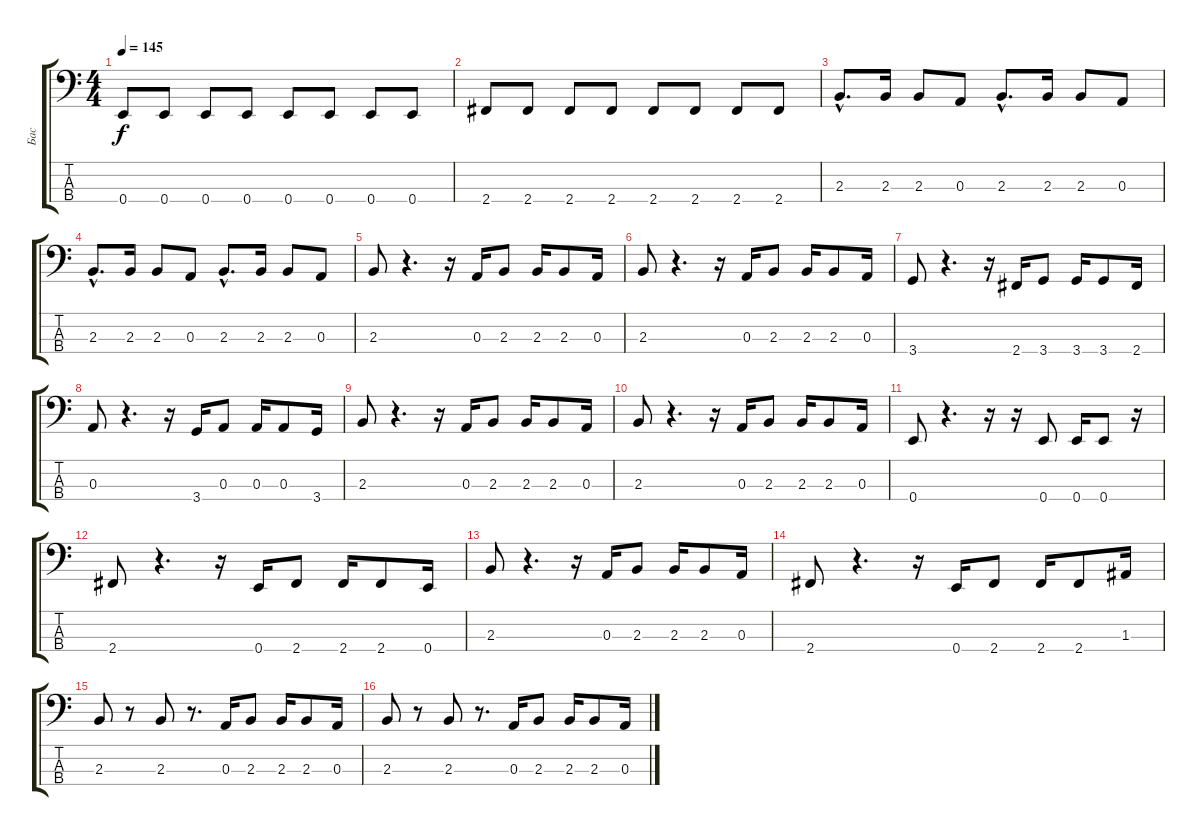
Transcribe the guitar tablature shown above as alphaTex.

\track ("Бас" "Бас") {instrument electricbassfinger}
\staff {score tabs}
\tuning (G2 D2 A1 E1) {hide}
\ts (4 4)
\tempo 145
\clef f4
\ks c
0.4.8{dy f} 0.4.8 0.4.8 0.4.8 0.4.8 0.4.8 0.4.8 0.4.8 |
2.4.8 2.4.8 2.4.8 2.4.8 2.4.8 2.4.8 2.4.8 2.4.8 |
2.3{hac}.8{d} 2.3.16 2.3.8 0.3.8 2.3{hac}.8{d} 2.3.16 2.3.8 0.3.8 |
2.3{hac}.8{d} 2.3.16 2.3.8 0.3.8 2.3{hac}.8{d} 2.3.16 2.3.8 0.3.8 |
2.3.8 r.4{d} r.16 0.3.16 2.3.8 2.3.16 2.3.8 0.3.16 |
2.3.8 r.4{d} r.16 0.3.16 2.3.8 2.3.16 2.3.8 0.3.16 |
3.4.8 r.4{d} r.16 2.4.16 3.4.8 3.4.16 3.4.8 2.4.16 |
0.3.8 r.4{d} r.16 3.4.16 0.3.8 0.3.16 0.3.8 3.4.16 |
2.3.8 r.4{d} r.16 0.3.16 2.3.8 2.3.16 2.3.8 0.3.16 |
2.3.8 r.4{d} r.16 0.3.16 2.3.8 2.3.16 2.3.8 0.3.16 |
0.4.8 r.4{d} r.16 r.16 0.4.8 0.4.16 0.4.8 r.16 |
2.4.8 r.4{d} r.16 0.4.16 2.4.8 2.4.16 2.4.8 0.4.16 |
2.3.8 r.4{d} r.16 0.3.16 2.3.8 2.3.16 2.3.8 0.3.16 |
2.4.8 r.4{d} r.16 0.4.16 2.4.8 2.4.16 2.4.8 1.3.16 |
2.3.8 r.8 2.3.8 r.8{d} 0.3.16 2.3.8 2.3.16 2.3.8 0.3.16 |
2.3.8 r.8 2.3.8 r.8{d} 0.3.16 2.3.8 2.3.16 2.3.8 0.3.16
